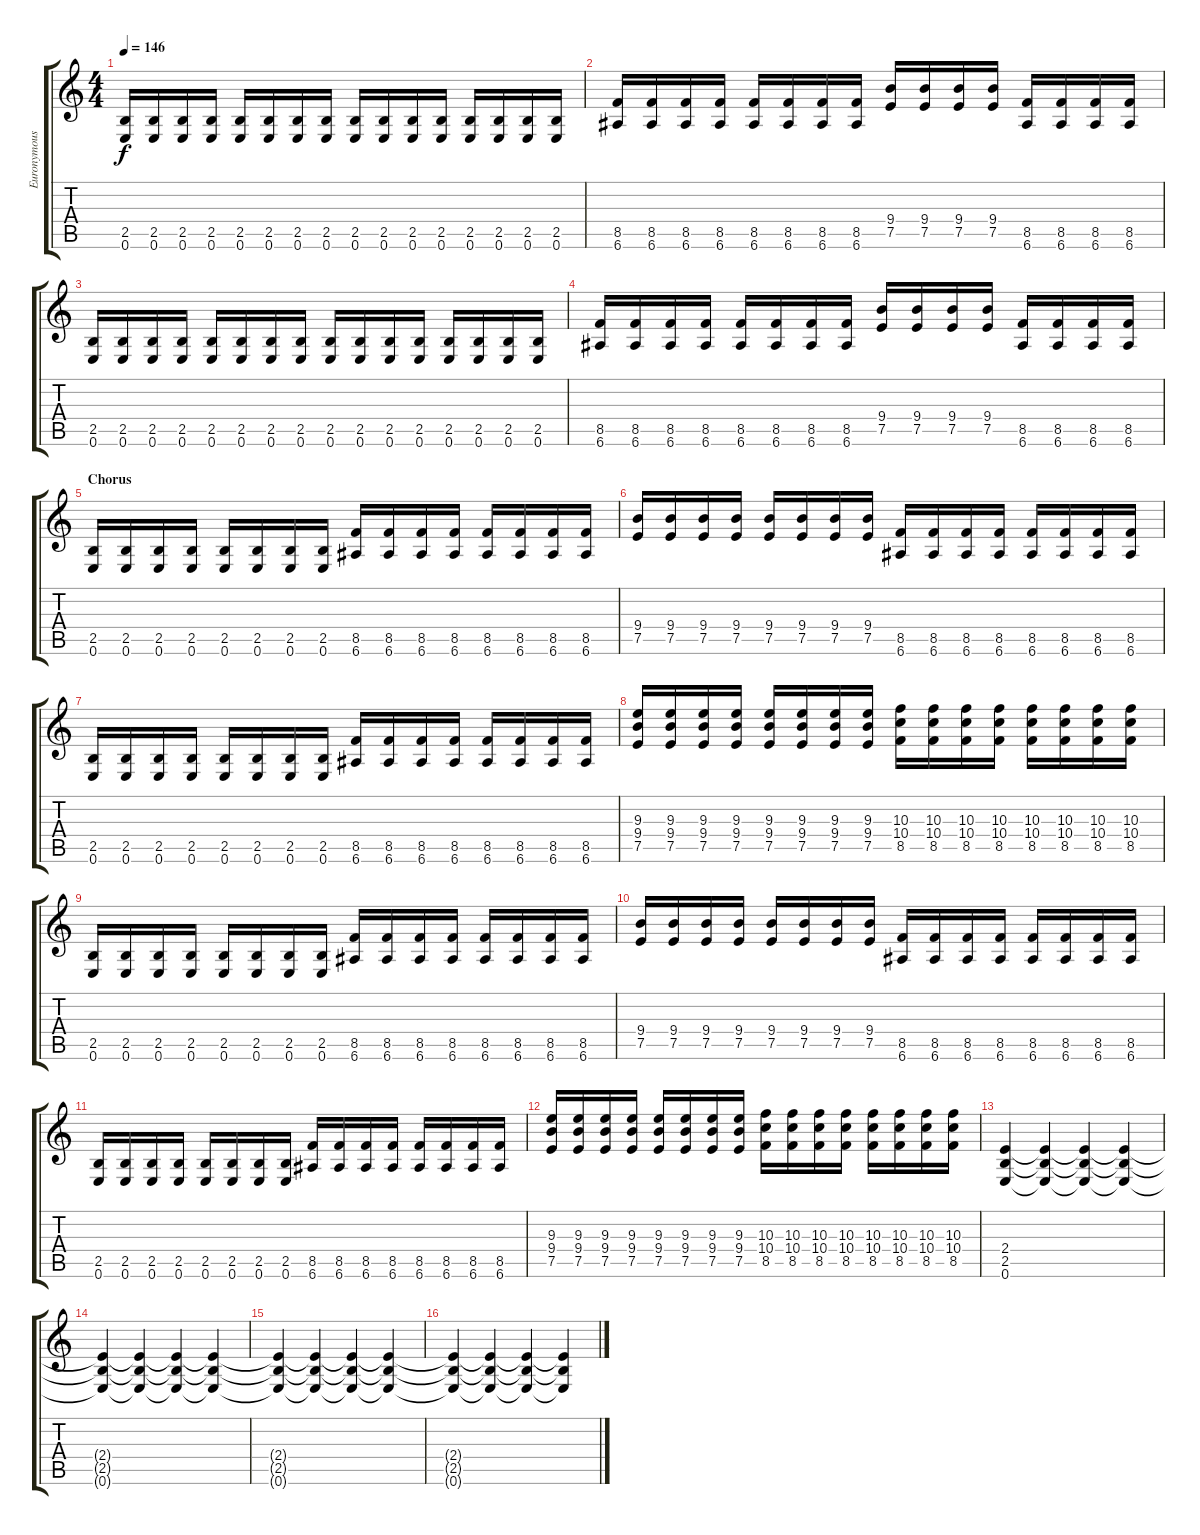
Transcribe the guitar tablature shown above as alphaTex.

\track ("Euronymous" "Euronymous") {instrument distortionguitar}
\staff {score tabs}
\tuning (E4 B3 G3 D3 A2 E2) {hide}
\ts (4 4)
\tempo 146
\clef g2
\ks c
(2.5 0.6).16{dy f} (2.5 0.6).16 (2.5 0.6).16 (2.5 0.6).16 (2.5 0.6).16 (2.5 0.6).16 (2.5 0.6).16 (2.5 0.6).16 (2.5 0.6).16 (2.5 0.6).16 (2.5 0.6).16 (2.5 0.6).16 (2.5 0.6).16 (2.5 0.6).16 (2.5 0.6).16 (2.5 0.6).16 |
(8.5 6.6).16 (8.5 6.6).16 (8.5 6.6).16 (8.5 6.6).16 (8.5 6.6).16 (8.5 6.6).16 (8.5 6.6).16 (8.5 6.6).16 (9.4 7.5).16 (9.4 7.5).16 (9.4 7.5).16 (9.4 7.5).16 (8.5 6.6).16 (8.5 6.6).16 (8.5 6.6).16 (8.5 6.6).16 |
(2.5 0.6).16 (2.5 0.6).16 (2.5 0.6).16 (2.5 0.6).16 (2.5 0.6).16 (2.5 0.6).16 (2.5 0.6).16 (2.5 0.6).16 (2.5 0.6).16 (2.5 0.6).16 (2.5 0.6).16 (2.5 0.6).16 (2.5 0.6).16 (2.5 0.6).16 (2.5 0.6).16 (2.5 0.6).16 |
(8.5 6.6).16 (8.5 6.6).16 (8.5 6.6).16 (8.5 6.6).16 (8.5 6.6).16 (8.5 6.6).16 (8.5 6.6).16 (8.5 6.6).16 (9.4 7.5).16 (9.4 7.5).16 (9.4 7.5).16 (9.4 7.5).16 (8.5 6.6).16 (8.5 6.6).16 (8.5 6.6).16 (8.5 6.6).16 |
\section ("" "Chorus")
(2.5 0.6).16 (2.5 0.6).16 (2.5 0.6).16 (2.5 0.6).16 (2.5 0.6).16 (2.5 0.6).16 (2.5 0.6).16 (2.5 0.6).16 (8.5 6.6).16 (8.5 6.6).16 (8.5 6.6).16 (8.5 6.6).16 (8.5 6.6).16 (8.5 6.6).16 (8.5 6.6).16 (8.5 6.6).16 |
(9.4 7.5).16 (9.4 7.5).16 (9.4 7.5).16 (9.4 7.5).16 (9.4 7.5).16 (9.4 7.5).16 (9.4 7.5).16 (9.4 7.5).16 (8.5 6.6).16 (8.5 6.6).16 (8.5 6.6).16 (8.5 6.6).16 (8.5 6.6).16 (8.5 6.6).16 (8.5 6.6).16 (8.5 6.6).16 |
(2.5 0.6).16 (2.5 0.6).16 (2.5 0.6).16 (2.5 0.6).16 (2.5 0.6).16 (2.5 0.6).16 (2.5 0.6).16 (2.5 0.6).16 (8.5 6.6).16 (8.5 6.6).16 (8.5 6.6).16 (8.5 6.6).16 (8.5 6.6).16 (8.5 6.6).16 (8.5 6.6).16 (8.5 6.6).16 |
(9.3 9.4 7.5).16 (9.3 9.4 7.5).16 (9.3 9.4 7.5).16 (9.3 9.4 7.5).16 (9.3 9.4 7.5).16 (9.3 9.4 7.5).16 (9.3 9.4 7.5).16 (9.3 9.4 7.5).16 (10.3 10.4 8.5).16 (10.3 10.4 8.5).16 (10.3 10.4 8.5).16 (10.3 10.4 8.5).16 (10.3 10.4 8.5).16 (10.3 10.4 8.5).16 (10.3 10.4 8.5).16 (10.3 10.4 8.5).16 |
(2.5 0.6).16 (2.5 0.6).16 (2.5 0.6).16 (2.5 0.6).16 (2.5 0.6).16 (2.5 0.6).16 (2.5 0.6).16 (2.5 0.6).16 (8.5 6.6).16 (8.5 6.6).16 (8.5 6.6).16 (8.5 6.6).16 (8.5 6.6).16 (8.5 6.6).16 (8.5 6.6).16 (8.5 6.6).16 |
(9.4 7.5).16 (9.4 7.5).16 (9.4 7.5).16 (9.4 7.5).16 (9.4 7.5).16 (9.4 7.5).16 (9.4 7.5).16 (9.4 7.5).16 (8.5 6.6).16 (8.5 6.6).16 (8.5 6.6).16 (8.5 6.6).16 (8.5 6.6).16 (8.5 6.6).16 (8.5 6.6).16 (8.5 6.6).16 |
(2.5 0.6).16 (2.5 0.6).16 (2.5 0.6).16 (2.5 0.6).16 (2.5 0.6).16 (2.5 0.6).16 (2.5 0.6).16 (2.5 0.6).16 (8.5 6.6).16 (8.5 6.6).16 (8.5 6.6).16 (8.5 6.6).16 (8.5 6.6).16 (8.5 6.6).16 (8.5 6.6).16 (8.5 6.6).16 |
(9.3 9.4 7.5).16 (9.3 9.4 7.5).16 (9.3 9.4 7.5).16 (9.3 9.4 7.5).16 (9.3 9.4 7.5).16 (9.3 9.4 7.5).16 (9.3 9.4 7.5).16 (9.3 9.4 7.5).16 (10.3 10.4 8.5).16 (10.3 10.4 8.5).16 (10.3 10.4 8.5).16 (10.3 10.4 8.5).16 (10.3 10.4 8.5).16 (10.3 10.4 8.5).16 (10.3 10.4 8.5).16 (10.3 10.4 8.5).16 |
(2.4 2.5 0.6).4 (2.4{t} 2.5{t} 0.6{t}).4 (2.4{t} 2.5{t} 0.6{t}).4 (2.4{t} 2.5{t} 0.6{t}).4 |
(2.4{t} 2.5{t} 0.6{t}).4 (2.4{t} 2.5{t} 0.6{t}).4 (2.4{t} 2.5{t} 0.6{t}).4 (2.4{t} 2.5{t} 0.6{t}).4 |
(2.4{t} 2.5{t} 0.6{t}).4 (2.4{t} 2.5{t} 0.6{t}).4 (2.4{t} 2.5{t} 0.6{t}).4 (2.4{t} 2.5{t} 0.6{t}).4 |
(2.4{t} 2.5{t} 0.6{t}).4 (2.4{t} 2.5{t} 0.6{t}).4 (2.4{t} 2.5{t} 0.6{t}).4 (2.4{t} 2.5{t} 0.6{t}).4
